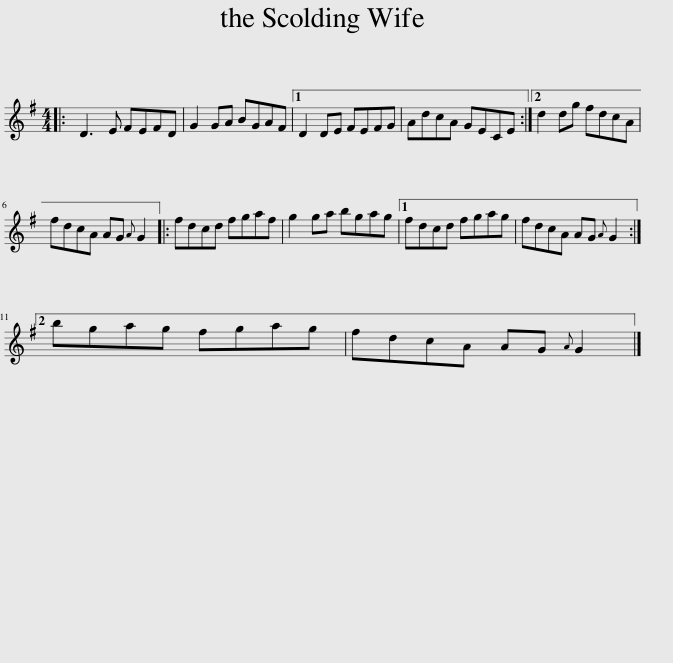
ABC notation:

X:1
L:1/8
M:4/4
I:linebreak $
K:G
V:1 treble
V:1
|: D3 E FEFD | G2 GA BGAF |1 D2 DE FEFG | AdcA GECE :|2 d2 dg fdcA |$ %5
 fdcA AG{A} G2 |: fdcd fgaf | g2 ga bgag |1 fdcd fgag | fdcA AG{A} G2 :|2$ %10
 bgag fgag | fdcA AG{A} G2 |] %12
